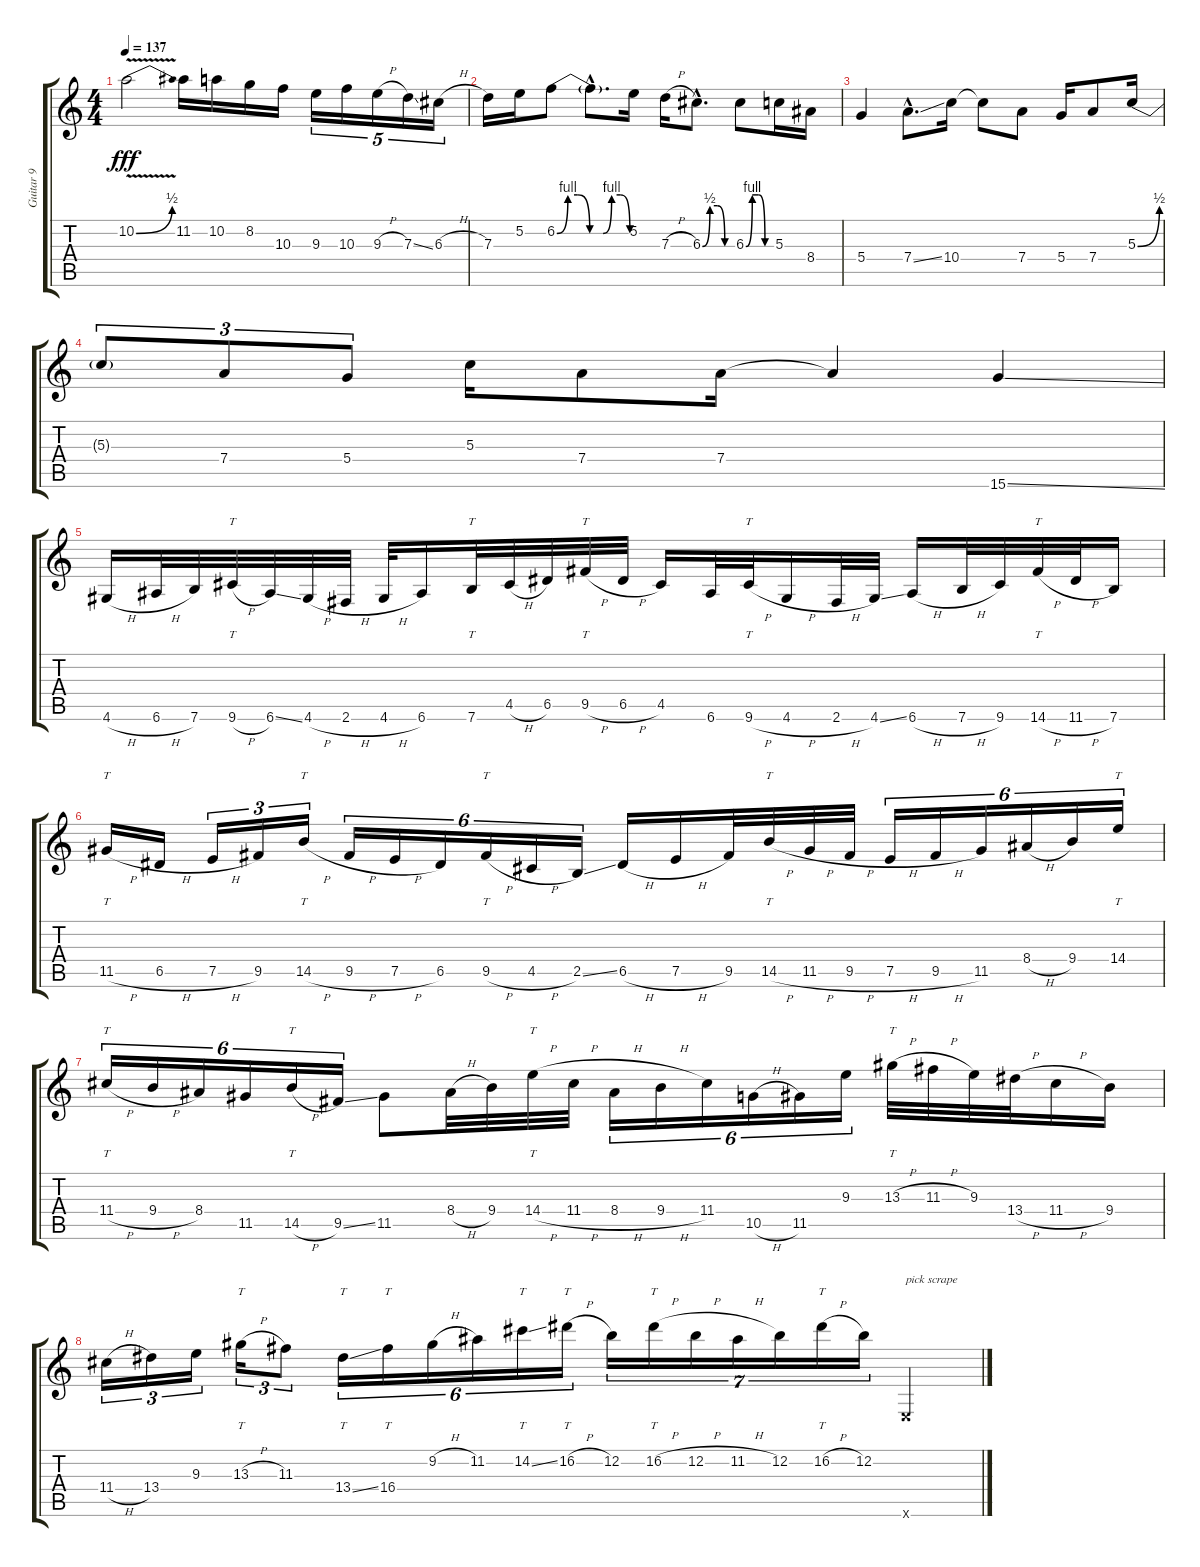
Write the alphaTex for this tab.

\track ("Guitar 9" "Guitar 9") {instrument distortionguitar}
\staff {score tabs}
\tuning (E4 B3 G3 D3 A2 E2) {hide}
\ts (4 4)
\tempo 137
\clef g2
\ks c
10.2{be (bend 0 0 60 2) v}.2{dy fff} 11.2.16 10.2.16 8.2.16 10.3.16 9.3.16{tu (5 4)} 10.3.16{tu (5 4)} 9.3{h}.16{tu (5 4)} 7.3{ss}.16{tu (5 4)} 6.3{h}.16{tu (5 4)} |
7.3.16 5.2.16 6.2{be (custom 0 0 9 4 17 4 27 0 38 0 45 4 52 4 60 0)}.8 6.2{hac t}.8{d} 5.2.16 7.3{h}.16 6.3{be (custom 0 0 15 2 30 2 45 0 60 0) hac}.8{d} 6.3{be (custom 0 0 15 4 30 4 45 0 60 0)}.8 5.3.16 8.4.16 |
5.4.4 7.4{ss hac}.8{d} 10.4.16 10.4{t}.8 7.4.8 5.4.16 7.4.8 5.3{be (bend 0 0 60 2)}.16 |
5.3{t}.8{tu (3 2)} 7.4.8{tu (3 2)} 5.4.8{tu (3 2)} 5.3.16 7.4.8 7.4.16 7.4{t}.4 15.6{ss}.4 |
4.6{h}.16 6.6{h}.32 7.6.32 9.6{h}.32{tt} 6.6{ss}.32 4.6{h}.32 2.6{h}.32 4.6{h}.32 6.6.16 7.6.32{tt} 4.5{h}.32 6.5.32 9.5{h}.32{tt} 6.5{h}.32 4.5.16 6.6.32 9.6{h}.32{tt} 4.6{h}.16 2.6{h}.32 4.6{ss}.32 6.6{h}.16 7.6{h}.32 9.6.32 14.6{h}.32{tt} 11.6{h}.32 7.6.16 |
11.5{h}.16{tt} 6.5{h}.16 7.5{h}.16{tu (3 2)} 9.5.16{tu (3 2)} 14.5{h}.16{tt tu (3 2)} 9.5{h}.16{tu (6 4)} 7.5{h}.16{tu (6 4)} 6.5.16{tu (6 4)} 9.5{h}.16{tt tu (6 4)} 4.5{h}.16{tu (6 4)} 2.5{ss}.16{tu (6 4)} 6.5{h}.16 7.5{h}.16 9.5.32 14.5{h}.32{tt} 11.5{h}.32 9.5{h}.32 7.5{h}.16{tu (6 4)} 9.5{h}.16{tu (6 4)} 11.5.16{tu (6 4)} 8.4{h}.16{tu (6 4)} 9.4.16{tu (6 4)} 14.4.16{tt tu (6 4)} |
11.4{h}.16{tt tu (6 4)} 9.4{h}.16{tu (6 4)} 8.4.16{tu (6 4)} 11.5.16{tu (6 4)} 14.5{h}.16{tt tu (6 4)} 9.5{ss}.16{tu (6 4)} 11.5.8 8.4{h}.32 9.4.32 14.4{h}.32{tt} 11.4{h}.32 8.4{h}.16{tu (6 4)} 9.4{h}.16{tu (6 4)} 11.4.16{tu (6 4)} 10.5{h}.16{tu (6 4)} 11.5.16{tu (6 4)} 9.3.16{tu (6 4)} 13.3{h}.32{tt} 11.3{h}.32 9.3.32 13.4{h}.32 11.4{h}.16 9.4.16 |
11.4{h}.16{tu (3 2)} 13.4.16{tu (3 2)} 9.3.16{tu (3 2)} 13.3{h}.16{tt tu (3 2)} 11.3.8{tu (3 2)} 13.4{ss}.16{tt tu (6 4)} 16.4.16{tt tu (6 4)} 9.2{h}.16{tu (6 4)} 11.2.16{tu (6 4)} 14.2{ss}.16{tt tu (6 4)} 16.2{h}.16{tt tu (6 4)} 12.2.16{tu (7 4)} 16.2{h}.16{tt tu (7 4)} 12.2{h}.16{tu (7 4)} 11.2{h}.16{tu (7 4)} 12.2.16{tu (7 4)} 16.2{h}.16{tt tu (7 4)} 12.2.16{tu (7 4)} 0.6{x}.4{txt "pick scrape"}
